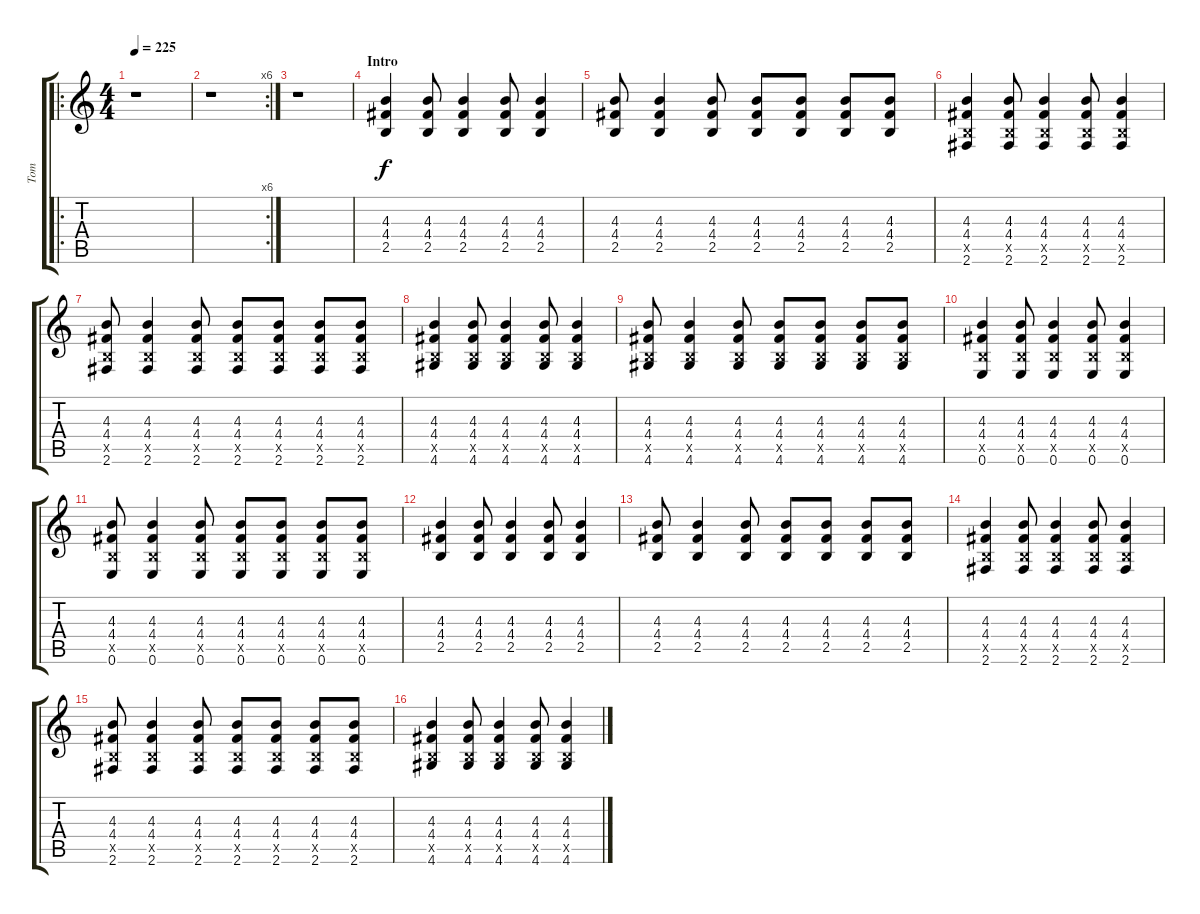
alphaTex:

\track ("Tom" "Tom") {instrument acousticguitarsteel}
\staff {score tabs}
\tuning (E4 B3 G3 D3 A2 E2) {hide}
\ro
\ts (4 4)
\tempo 225
\clef g2
\ks c
r.1{dy f instrument acousticguitarsteel} |
\rc 6
r.1 |
r.1 |
\section ("" "Intro")
(4.3 4.4 2.5).4 (4.3 4.4 2.5).8 (4.3 4.4 2.5).4 (4.3 4.4 2.5).8 (4.3 4.4 2.5).4 |
(4.3 4.4 2.5).8 (4.3 4.4 2.5).4 (4.3 4.4 2.5).8 (4.3 4.4 2.5).8 (4.3 4.4 2.5).8 (4.3 4.4 2.5).8 (4.3 4.4 2.5).8 |
(4.3 4.4 2.5{x} 2.6).4 (4.3 4.4 2.5{x} 2.6).8 (4.3 4.4 2.5{x} 2.6).4 (4.3 4.4 2.5{x} 2.6).8 (4.3 4.4 2.5{x} 2.6).4 |
(4.3 4.4 2.5{x} 2.6).8 (4.3 4.4 2.5{x} 2.6).4 (4.3 4.4 2.5{x} 2.6).8 (4.3 4.4 2.5{x} 2.6).8 (4.3 4.4 2.5{x} 2.6).8 (4.3 4.4 2.5{x} 2.6).8 (4.3 4.4 2.5{x} 2.6).8 |
(4.3 4.4 2.5{x} 4.6).4 (4.3 4.4 2.5{x} 4.6).8 (4.3 4.4 2.5{x} 4.6).4 (4.3 4.4 2.5{x} 4.6).8 (4.3 4.4 2.5{x} 4.6).4 |
(4.3 4.4 2.5{x} 4.6).8 (4.3 4.4 2.5{x} 4.6).4 (4.3 4.4 2.5{x} 4.6).8 (4.3 4.4 2.5{x} 4.6).8 (4.3 4.4 2.5{x} 4.6).8 (4.3 4.4 2.5{x} 4.6).8 (4.3 4.4 2.5{x} 4.6).8 |
(4.3 4.4 2.5{x} 0.6).4 (4.3 4.4 2.5{x} 0.6).8 (4.3 4.4 2.5{x} 0.6).4 (4.3 4.4 2.5{x} 0.6).8 (4.3 4.4 2.5{x} 0.6).4 |
(4.3 4.4 2.5{x} 0.6).8 (4.3 4.4 2.5{x} 0.6).4 (4.3 4.4 2.5{x} 0.6).8 (4.3 4.4 2.5{x} 0.6).8 (4.3 4.4 2.5{x} 0.6).8 (4.3 4.4 2.5{x} 0.6).8 (4.3 4.4 2.5{x} 0.6).8 |
(4.3 4.4 2.5).4 (4.3 4.4 2.5).8 (4.3 4.4 2.5).4 (4.3 4.4 2.5).8 (4.3 4.4 2.5).4 |
(4.3 4.4 2.5).8 (4.3 4.4 2.5).4 (4.3 4.4 2.5).8 (4.3 4.4 2.5).8 (4.3 4.4 2.5).8 (4.3 4.4 2.5).8 (4.3 4.4 2.5).8 |
(4.3 4.4 2.5{x} 2.6).4 (4.3 4.4 2.5{x} 2.6).8 (4.3 4.4 2.5{x} 2.6).4 (4.3 4.4 2.5{x} 2.6).8 (4.3 4.4 2.5{x} 2.6).4 |
(4.3 4.4 2.5{x} 2.6).8 (4.3 4.4 2.5{x} 2.6).4 (4.3 4.4 2.5{x} 2.6).8 (4.3 4.4 2.5{x} 2.6).8 (4.3 4.4 2.5{x} 2.6).8 (4.3 4.4 2.5{x} 2.6).8 (4.3 4.4 2.5{x} 2.6).8 |
(4.3 4.4 2.5{x} 4.6).4 (4.3 4.4 2.5{x} 4.6).8 (4.3 4.4 2.5{x} 4.6).4 (4.3 4.4 2.5{x} 4.6).8 (4.3 4.4 2.5{x} 4.6).4
